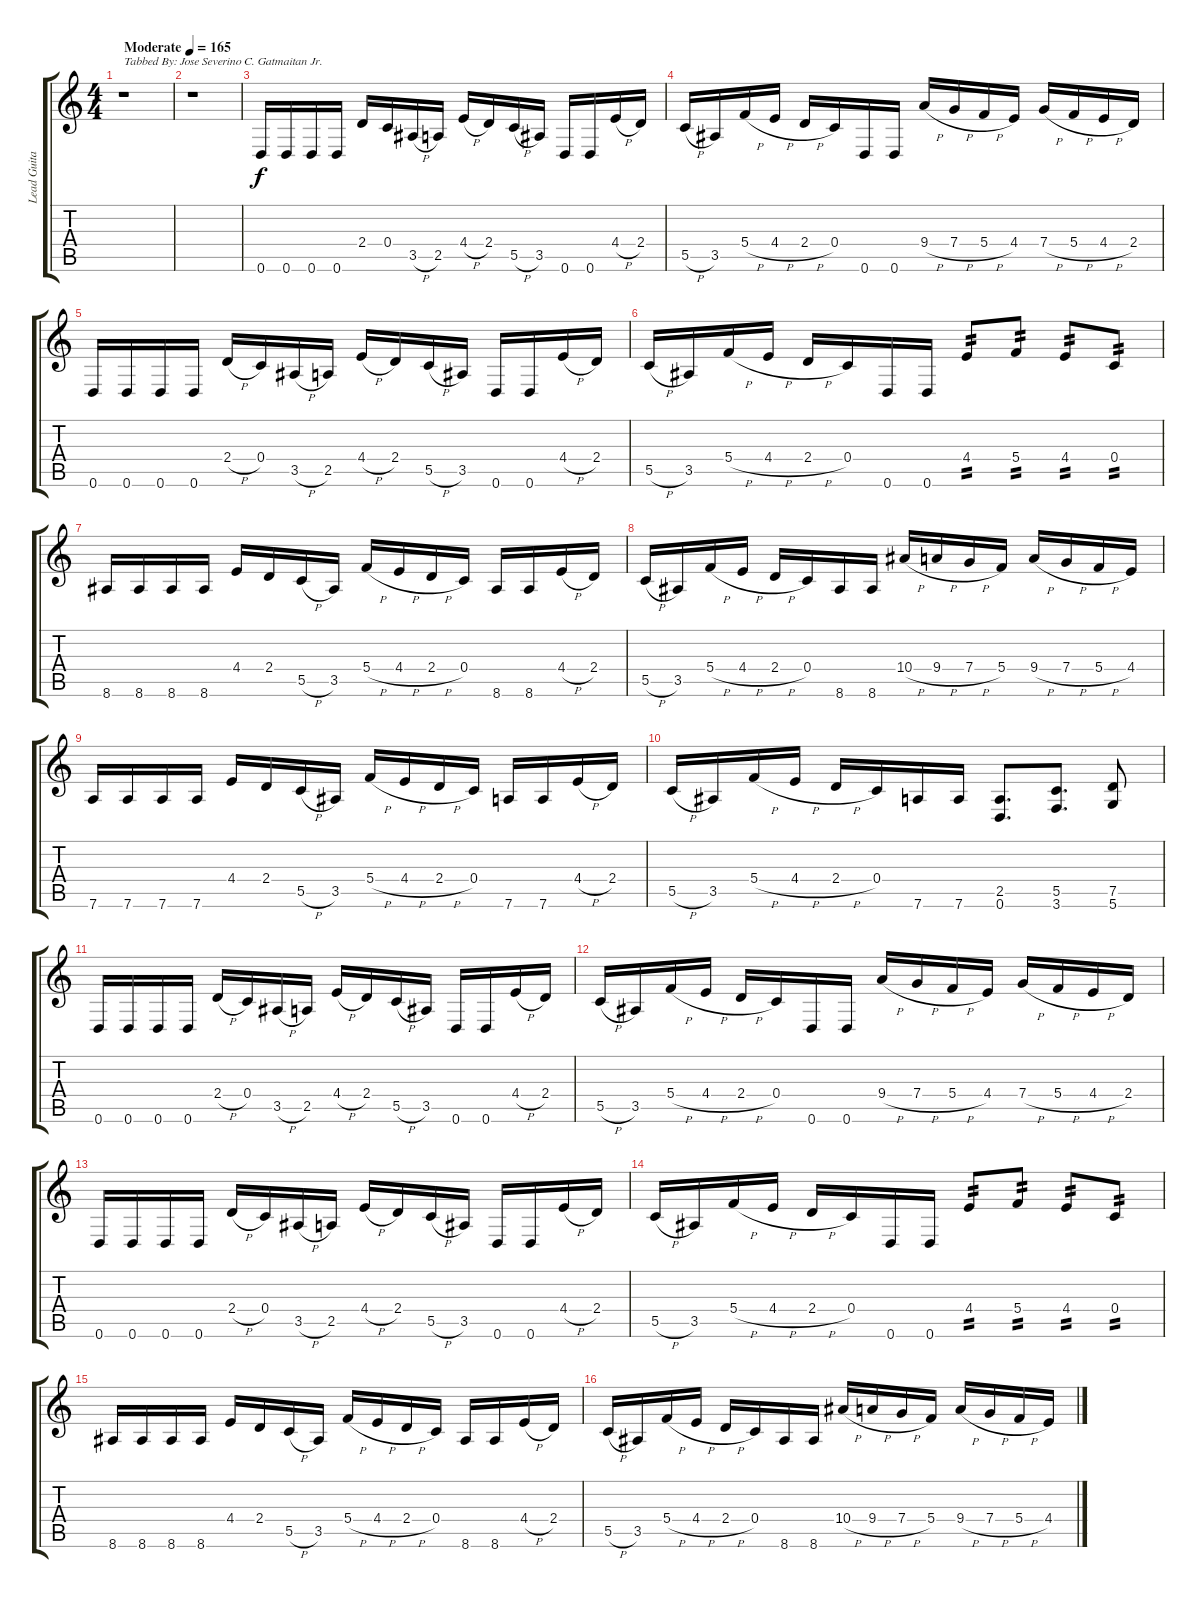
\track ("Lead Guitar" "Lead Guita") {instrument distortionguitar}
\staff {score tabs}
\tuning (D4 A3 F3 C3 G2 D2) {hide}
\ts (4 4)
\tempo (165 "Moderate")
\clef g2
\ks c
r.1{txt "Tabbed By: Jose Severino C. Gatmaitan Jr." dy f instrument distortionguitar} |
r.1 |
0.6.16 0.6.16 0.6.16 0.6.16 2.4.16 0.4.16 3.5{h}.16 2.5.16 4.4{h}.16 2.4.16 5.5{h}.16 3.5.16 0.6.16 0.6.16 4.4{h}.16 2.4.16 |
5.5{h}.16 3.5.16 5.4{h}.16 4.4{h}.16 2.4{h}.16 0.4.16 0.6.16 0.6.16 9.4{h}.16 7.4{h}.16 5.4{h}.16 4.4.16 7.4{h}.16 5.4{h}.16 4.4{h}.16 2.4.16 |
0.6.16 0.6.16 0.6.16 0.6.16 2.4{h}.16 0.4.16 3.5{h}.16 2.5.16 4.4{h}.16 2.4.16 5.5{h}.16 3.5.16 0.6.16 0.6.16 4.4{h}.16 2.4.16 |
5.5{h}.16 3.5.16 5.4{h}.16 4.4{h}.16 2.4{h}.16 0.4.16 0.6.16 0.6.16 4.4.8{tp 2} 5.4.8{tp 2} 4.4.8{tp 2} 0.4.8{tp 2} |
8.6.16 8.6.16 8.6.16 8.6.16 4.4.16 2.4.16 5.5{h}.16 3.5.16 5.4{h}.16 4.4{h}.16 2.4{h}.16 0.4.16 8.6.16 8.6.16 4.4{h}.16 2.4.16 |
5.5{h}.16 3.5.16 5.4{h}.16 4.4{h}.16 2.4{h}.16 0.4.16 8.6.16 8.6.16 10.4{h}.16 9.4{h}.16 7.4{h}.16 5.4.16 9.4{h}.16 7.4{h}.16 5.4{h}.16 4.4.16 |
7.6.16 7.6.16 7.6.16 7.6.16 4.4.16 2.4.16 5.5{h}.16 3.5.16 5.4{h}.16 4.4{h}.16 2.4{h}.16 0.4.16 7.6.16 7.6.16 4.4{h}.16 2.4.16 |
5.5{h}.16 3.5.16 5.4{h}.16 4.4{h}.16 2.4{h}.16 0.4.16 7.6.16 7.6.16 (2.5 0.6).8{d} (5.5 3.6).8{d} (7.5 5.6).8 |
0.6.16 0.6.16 0.6.16 0.6.16 2.4{h}.16 0.4.16 3.5{h}.16 2.5.16 4.4{h}.16 2.4.16 5.5{h}.16 3.5.16 0.6.16 0.6.16 4.4{h}.16 2.4.16 |
5.5{h}.16 3.5.16 5.4{h}.16 4.4{h}.16 2.4{h}.16 0.4.16 0.6.16 0.6.16 9.4{h}.16 7.4{h}.16 5.4{h}.16 4.4.16 7.4{h}.16 5.4{h}.16 4.4{h}.16 2.4.16 |
0.6.16 0.6.16 0.6.16 0.6.16 2.4{h}.16 0.4.16 3.5{h}.16 2.5.16 4.4{h}.16 2.4.16 5.5{h}.16 3.5.16 0.6.16 0.6.16 4.4{h}.16 2.4.16 |
5.5{h}.16 3.5.16 5.4{h}.16 4.4{h}.16 2.4{h}.16 0.4.16 0.6.16 0.6.16 4.4.8{tp 2} 5.4.8{tp 2} 4.4.8{tp 2} 0.4.8{tp 2} |
8.6.16 8.6.16 8.6.16 8.6.16 4.4.16 2.4.16 5.5{h}.16 3.5.16 5.4{h}.16 4.4{h}.16 2.4{h}.16 0.4.16 8.6.16 8.6.16 4.4{h}.16 2.4.16 |
5.5{h}.16 3.5.16 5.4{h}.16 4.4{h}.16 2.4{h}.16 0.4.16 8.6.16 8.6.16 10.4{h}.16 9.4{h}.16 7.4{h}.16 5.4.16 9.4{h}.16 7.4{h}.16 5.4{h}.16 4.4.16
